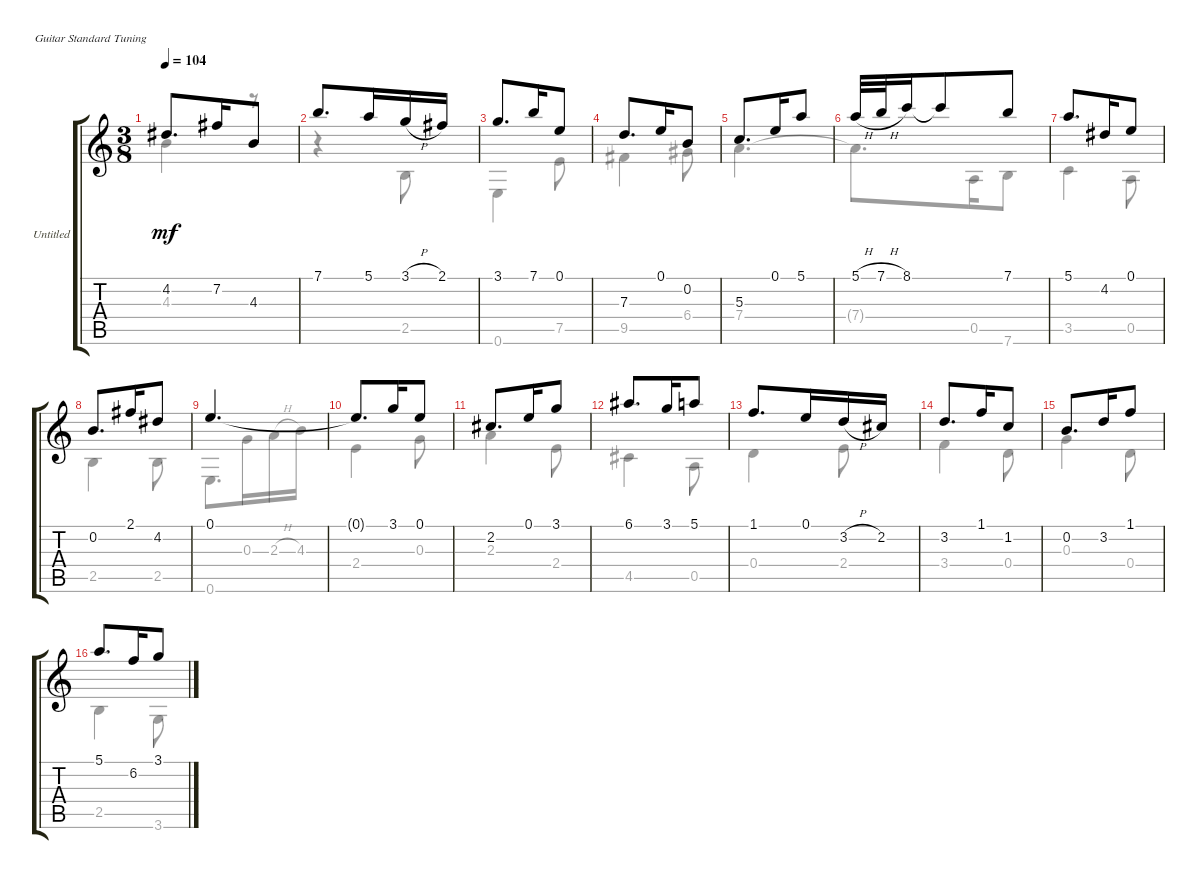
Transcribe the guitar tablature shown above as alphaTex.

\bracketExtendMode groupsimilarinstruments
\firstSystemTrackNameOrientation horizontal
\otherSystemsTrackNameOrientation horizontal
\track ("Untitled" "Untitled") {instrument acousticguitarnylon}
\staff {score tabs}
\tuning (E4 B3 G3 D3 A2 E2)
\voice
\ts (3 8)
\tempo 104
\clef g2
\ks c
4.2.8{d dy mf} 7.2.16 4.3.8 |
7.1.8{d} 5.1.16 3.1{h}.16 2.1.16 |
3.1.8{d} 7.1.16 0.1.8 |
7.3.8{d} 0.1.16 0.2.8 |
5.3.8{d} 0.1.16 5.1.8 |
5.1{h}.32 7.1{h}.32 8.1.16 8.1{t}.8 7.1.8 |
5.1.8{d} 4.2.16 0.1.8 |
0.2.8{d} 2.1.16 4.2.8 |
0.1.4{d} |
0.1{t}.8{d} 3.1.16 0.1.8 |
2.2.8{d} 0.1.16 3.1.8 |
6.1.8{d} 3.1.16 5.1.8 |
1.1.8{d} 0.1.16 3.2{h}.16 2.2.16 |
3.2.8{d} 1.1.16 1.2.8 |
0.2.8{d} 3.2.16 1.1.8 |
5.1.8{d} 6.2.16 3.1.8
\voice
\clef g2
\ottava regular
\simile none
\ks c
4.3.4{dy mf} r.8 |
r.4 2.5.8 |
0.6.4 7.5.8 |
9.5.4 6.4.8 |
7.4.4{d} |
7.4{t}.8{d} 0.5.16 7.6.8 |
3.5.4 0.5.8 |
2.5.4 2.5.8 |
0.6.8{d} 0.3.16 2.3{h}.16 4.3.16 |
2.4.4 0.3.8 |
2.3.4 2.4.8 |
4.5.4 0.5.8 |
0.4.4 2.4.8 |
3.4.4 0.4.8 |
0.3.4 0.4.8 |
2.5.4 3.6.8
